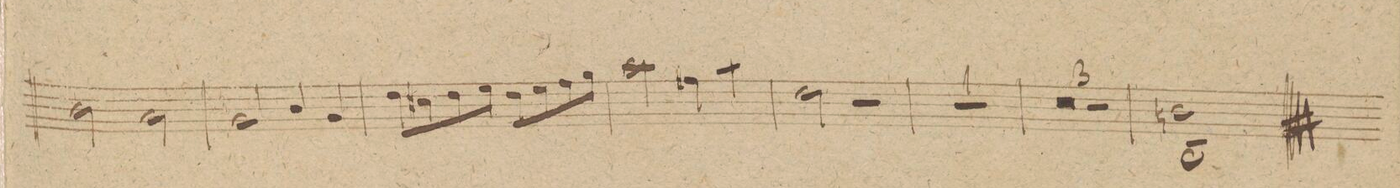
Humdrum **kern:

**kern	**dynam
*I"Alto Viola.	*
*clefC3	*
*k[]	*
*met(c|)	*
*M2/2	*
2c\	.
2B\	.
=54	=54
2A/	.
4c/	.
4A/	.
=55	=55
8e\L	.
8d#X\	.
8e\	.
8f\J	.
8e\L	.
8f\	.
8g\	.
8a\J	.
=56	=56
2b\	.
4g#X\	.
4b\	.
=57	=57
2e\	.
2r	.
=58	=58
1r	.
=59	=59
0r	.
=60	=60
=61	=61
1r	.
=62	=62
1cn 1C	.
=63||	=63||
*-	*-
